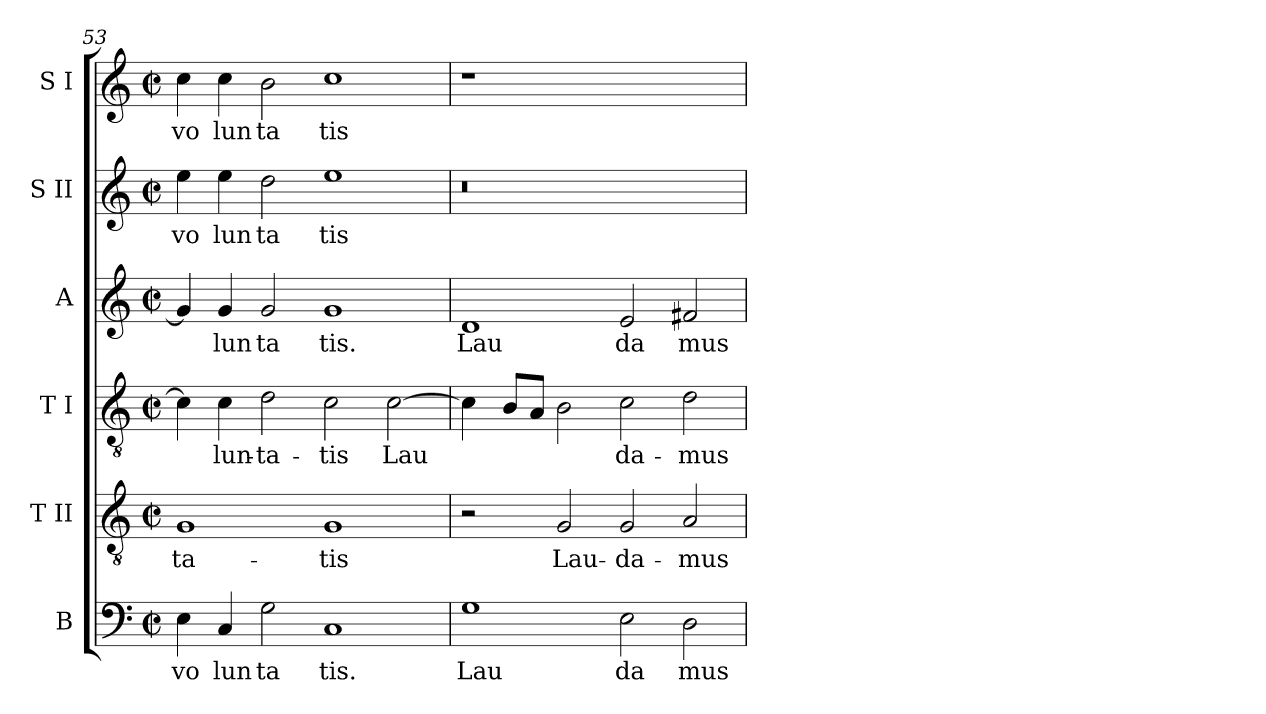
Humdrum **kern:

**kern	**text	**kern	**text	**kern	**text	**kern	**text	**kern	**text	**kern	**text
*part6	*part6	*part5	*part5	*part4	*part4	*part3	*part3	*part2	*part2	*part1	*part1
*staff6	*staff6	*staff5	*staff5	*staff4	*staff4	*staff3	*staff3	*staff2	*staff2	*staff1	*staff1
*I"B	*	*I"T II	*	*I"T I	*	*I"A	*	*I"S II	*	*I"S I	*
*I'B	*	*I'T II	*	*I'T I	*	*I'A	*	*I'S II	*	*I'S I	*
*clefF4	*	*clefGv2	*	*clefGv2	*	*clefG2	*	*clefG2	*	*clefG2	*
*k[]	*	*k[]	*	*k[]	*	*k[]	*	*k[]	*	*k[]	*
*C:	*	*C:	*	*C:	*	*C:	*	*C:	*	*C:	*
*M2/2	*	*M2/2	*	*M2/2	*	*M2/2	*	*M2/2	*	*M2/2	*
*met(c|)	*	*met(c|)	*	*met(c|)	*	*met(c|)	*	*met(c|)	*	*met(c|)	*
=53	=53	=53	=53	=53	=53	=53	=53	=53	=53	=53	=53
!	!LO:LY:b:cj	!	!LO:LY:b:cj	!	!LO:LY:b:cj	!	!LO:LY:b:cj	!	!LO:LY:b:cj	!	!LO:LY:b:cj
4E\	vo	1G	-ta-	4c\]	--	4g/]	.	4ee\	vo	4cc\	vo
!	!LO:LY:b:cj	!	!	!	!LO:LY:b:cj	!	!LO:LY:b:cj	!	!LO:LY:b:cj	!	!LO:LY:b:cj
4C/	lun	.	.	4c\	-lun-	4g/	lun	4ee\	lun	4cc\	lun
!	!LO:LY:b:cj	!	!	!	!LO:LY:b:cj	!	!LO:LY:b:cj	!	!LO:LY:b:cj	!	!LO:LY:b:cj
2G\	ta	.	.	2d\	-ta-	2g/	ta	2dd\	ta	2b\	ta
!	!LO:LY:b:cj	!	!LO:LY:b:cj	!	!LO:LY:b:cj	!	!LO:LY:b:cj	!	!LO:LY:b:cj	!	!LO:LY:b:cj
1C	tis.	1G	-tis	2c\	-tis	1g	tis.	1ee	tis	1cc	tis
!	!	!	!	!	!LO:LY:b:cj	!	!	!	!	!	!
.	.	.	.	[>2c\	Lau-	.	.	.	.	.	.
=54	=54	=54	=54	=54	=54	=54	=54	=54	=54	=54	=54
!	!LO:LY:b:cj	!	!	!	!LO:LY:b:cj	!	!LO:LY:b:cj	!	!	!	!
1G	Lau	2r	.	4c\]	--	1d	Lau	0r	.	1r	.
!	!	!	!	!	!LO:LY:b:cj	!	!	!	!	!	!
.	.	.	.	8B/L	--	.	.	.	.	.	.
!	!	!	!	!	!LO:LY:b:cj	!	!	!	!	!	!
.	.	.	.	8A/J	--	.	.	.	.	.	.
!	!	!	!LO:LY:b:cj	!	!LO:LY:b:cj	!	!	!	!	!	!
.	.	2G/	Lau-	2B\	--	.	.	.	.	.	.
!	!LO:LY:b:cj	!	!LO:LY:b:cj	!	!LO:LY:b:cj	!	!LO:LY:b:cj	!	!	!	!
2E\	da	2G/	-da-	2c\	-da-	2e/	da	.	.	1ryy	.
!	!LO:LY:b:cj	!	!LO:LY:b:cj	!	!LO:LY:b:cj	!	!LO:LY:b:cj	!	!	!	!
2D\	mus	2A/	-mus	2d\	-mus	2f#X/	mus	.	.	.	.
=	=	=	=	=	=	=	=	=	=	=	=
*-	*-	*-	*-	*-	*-	*-	*-	*-	*-	*-	*-
